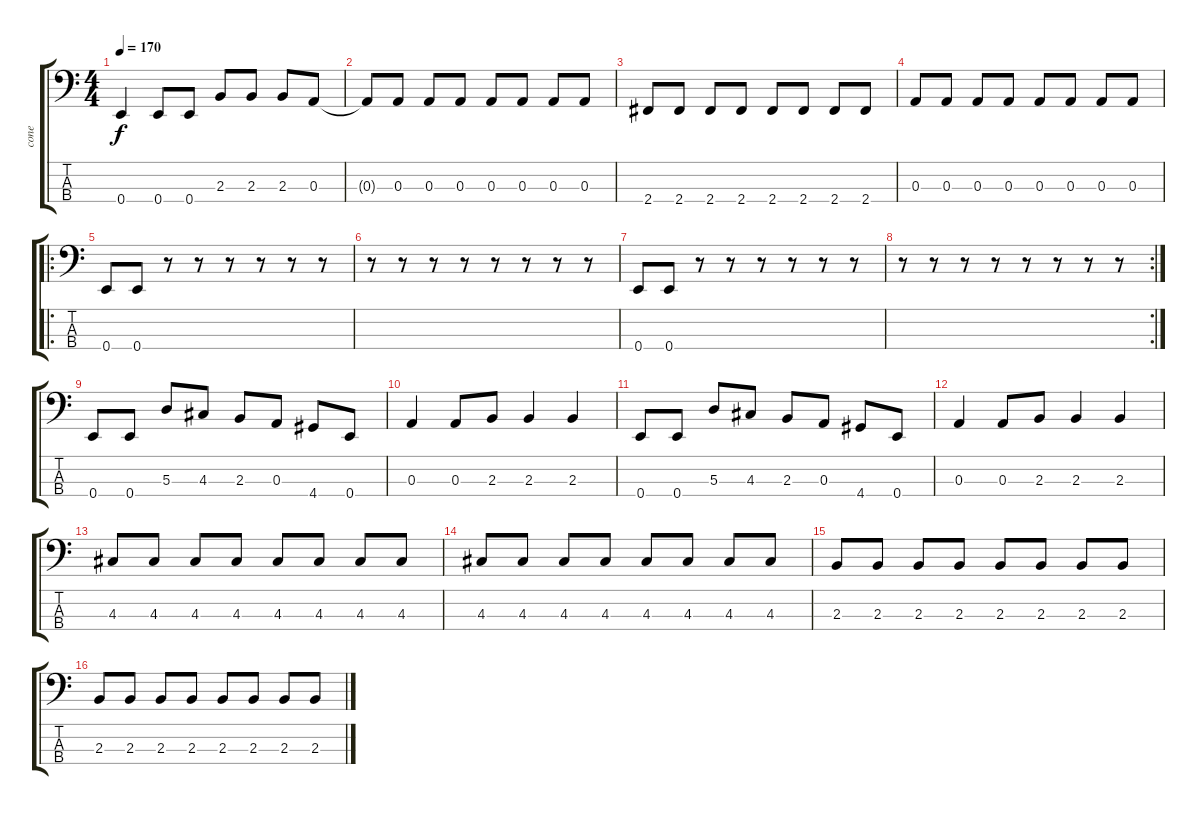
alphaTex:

\track ("cone" "cone") {instrument electricbasspick}
\staff {score tabs}
\tuning (G2 D2 A1 E1) {hide}
\ts (4 4)
\tempo 170
\clef f4
\ks c
0.4.4{dy f} 0.4.8 0.4.8 2.3.8 2.3.8 2.3.8 0.3.8 |
0.3{t}.8 0.3.8 0.3.8 0.3.8 0.3.8 0.3.8 0.3.8 0.3.8 |
2.4.8 2.4.8 2.4.8 2.4.8 2.4.8 2.4.8 2.4.8 2.4.8 |
0.3.8 0.3.8 0.3.8 0.3.8 0.3.8 0.3.8 0.3.8 0.3.8 |
\ro
0.4.8 0.4.8 r.8 r.8 r.8 r.8 r.8 r.8 |
r.8 r.8 r.8 r.8 r.8 r.8 r.8 r.8 |
0.4.8 0.4.8 r.8 r.8 r.8 r.8 r.8 r.8 |
\rc 2
r.8 r.8 r.8 r.8 r.8 r.8 r.8 r.8 |
0.4.8 0.4.8 5.3.8 4.3.8 2.3.8 0.3.8 4.4.8 0.4.8 |
0.3.4 0.3.8 2.3.8 2.3.4 2.3.4 |
0.4.8 0.4.8 5.3.8 4.3.8 2.3.8 0.3.8 4.4.8 0.4.8 |
0.3.4 0.3.8 2.3.8 2.3.4 2.3.4 |
4.3.8 4.3.8 4.3.8 4.3.8 4.3.8 4.3.8 4.3.8 4.3.8 |
4.3.8 4.3.8 4.3.8 4.3.8 4.3.8 4.3.8 4.3.8 4.3.8 |
2.3.8 2.3.8 2.3.8 2.3.8 2.3.8 2.3.8 2.3.8 2.3.8 |
2.3.8 2.3.8 2.3.8 2.3.8 2.3.8 2.3.8 2.3.8 2.3.8
